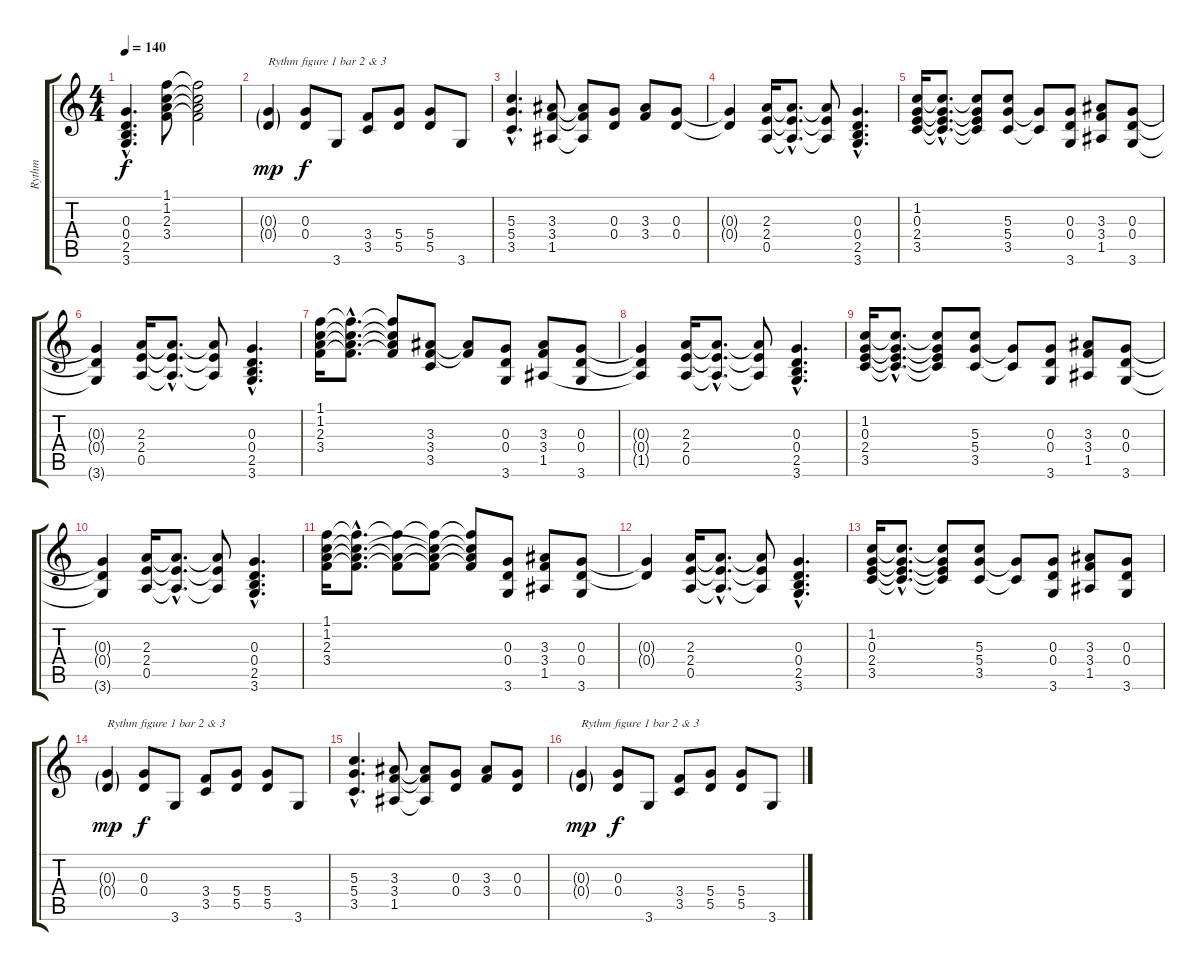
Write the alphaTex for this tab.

\track ("Rythm" "Rythm") {instrument overdrivenguitar}
\staff {score tabs}
\tuning (E4 B3 G3 D3 A2 E2) {hide}
\ts (4 4)
\tempo 140
\clef g2
\ks c
(0.3{hac t} 0.4{hac t} 2.5{hac t} 3.6{hac t}).4{d dy f} (1.1 1.2 2.3 3.4).8 (1.1{t} 1.2{t} 2.3{t} 3.4{t}).2 |
(0.3{g} 0.4{g}).4{txt "Rythm figure 1 bar 2 & 3" dy mp} (0.3 0.4).8{dy f} 3.6.8 (3.4 3.5).8 (5.4 5.5).8 (5.4 5.5).8 3.6.8 |
(5.3{hac} 5.4{hac} 3.5{hac}).4{d} (3.3 3.4 1.5).8 (3.3{t} 3.4{t} 1.5{t}).8 (0.3 0.4).8 (3.3 3.4).8 (0.3 0.4).8 |
(0.3{t} 0.4{t}).4 (2.3 2.4 0.5).16 (2.3{hac t} 2.4{hac t} 0.5{hac t}).8{d} (2.3{t} 2.4{t} 0.5{t}).8 (0.3{hac} 0.4{hac} 2.5{hac} 3.6{hac}).4{d} |
(1.2 0.3 2.4 3.5).16 (1.2{hac t} 0.3{hac t} 2.4{hac t} 3.5{hac t}).8{d} (1.2{t} 0.3{t} 2.4{t} 3.5{t}).8 (5.3 5.4 3.5).8 (5.4{t} 3.5{t}).8 (0.3 0.4 3.6).8 (3.3 3.4 1.5).8 (0.3 0.4 3.6).8 |
(0.3{t} 0.4{t} 3.6{t}).4 (2.3 2.4 0.5).16 (2.3{hac t} 2.4{hac t} 0.5{hac t}).8{d} (2.3{t} 2.4{t} 0.5{t}).8 (0.3{hac} 0.4{hac} 2.5{hac} 3.6{hac}).4{d} |
(1.1 1.2 2.3 3.4).16 (1.1{hac t} 1.2{hac t} 2.3{hac t} 3.4{hac t}).8{d} (1.1{t} 1.2{t} 2.3{t} 3.4{t}).8 (3.3 3.4 3.5).8 (3.3{t} 3.4{t}).8 (0.3 0.4 3.6).8 (3.3 3.4 1.5).8 (0.3 0.4 3.6).8 |
(0.3{t} 0.4{t} 1.5{t}).4 (2.3 2.4 0.5).16 (2.3{hac t} 2.4{hac t} 0.5{hac t}).8{d} (2.3{t} 2.4{t} 0.5{t}).8 (0.3{hac} 0.4{hac} 2.5{hac} 3.6{hac}).4{d} |
(1.2 0.3 2.4 3.5).16 (1.2{hac t} 0.3{hac t} 2.4{hac t} 3.5{hac t}).8{d} (1.2{t} 0.3{t} 2.4{t} 3.5{t}).8 (5.3 5.4 3.5).8 (5.4{t} 3.5{t}).8 (0.3 0.4 3.6).8 (3.3 3.4 1.5).8 (0.3 0.4 3.6).8 |
(0.3{t} 0.4{t} 3.6{t}).4 (2.3 2.4 0.5).16 (2.3{hac t} 2.4{hac t} 0.5{hac t}).8{d} (2.3{t} 2.4{t} 0.5{t}).8 (0.3{hac} 0.4{hac} 2.5{hac} 3.6{hac}).4{d} |
(1.1 1.2 2.3 3.4).16 (1.1{hac t} 1.2{hac t} 2.3{hac t} 3.4{hac t}).8{d} (1.1{t} 2.3{t} 3.4{t}).8 (1.1{t} 1.2{t} 2.3{t} 3.4{t}).8 (1.1{t} 1.2{t} 2.3{t} 3.4{t}).8 (0.3 0.4 3.6).8 (3.3 3.4 1.5).8 (0.3 0.4 3.6).8 |
(0.3{t} 0.4{t}).4 (2.3 2.4 0.5).16 (2.3{hac t} 2.4{hac t} 0.5{hac t}).8{d} (2.3{t} 2.4{t} 0.5{t}).8 (0.3{hac} 0.4{hac} 2.5{hac} 3.6{hac}).4{d} |
(1.2 0.3 2.4 3.5).16 (1.2{hac t} 0.3{hac t} 2.4{hac t} 3.5{hac t}).8{d} (1.2{t} 0.3{t} 2.4{t} 3.5{t}).8 (5.3 5.4 3.5).8 (5.4{t} 3.5{t}).8 (0.3 0.4 3.6).8 (3.3 3.4 1.5).8 (0.3 0.4 3.6).8 |
(0.3{g} 0.4{g}).4{txt "Rythm figure 1 bar 2 & 3" dy mp} (0.3 0.4).8{dy f} 3.6.8 (3.4 3.5).8 (5.4 5.5).8 (5.4 5.5).8 3.6.8 |
(5.3{hac} 5.4{hac} 3.5{hac}).4{d} (3.3 3.4 1.5).8 (3.3{t} 3.4{t} 1.5{t}).8 (0.3 0.4).8 (3.3 3.4).8 (0.3 0.4).8 |
(0.3{g} 0.4{g}).4{txt "Rythm figure 1 bar 2 & 3" dy mp} (0.3 0.4).8{dy f} 3.6.8 (3.4 3.5).8 (5.4 5.5).8 (5.4 5.5).8 3.6.8
